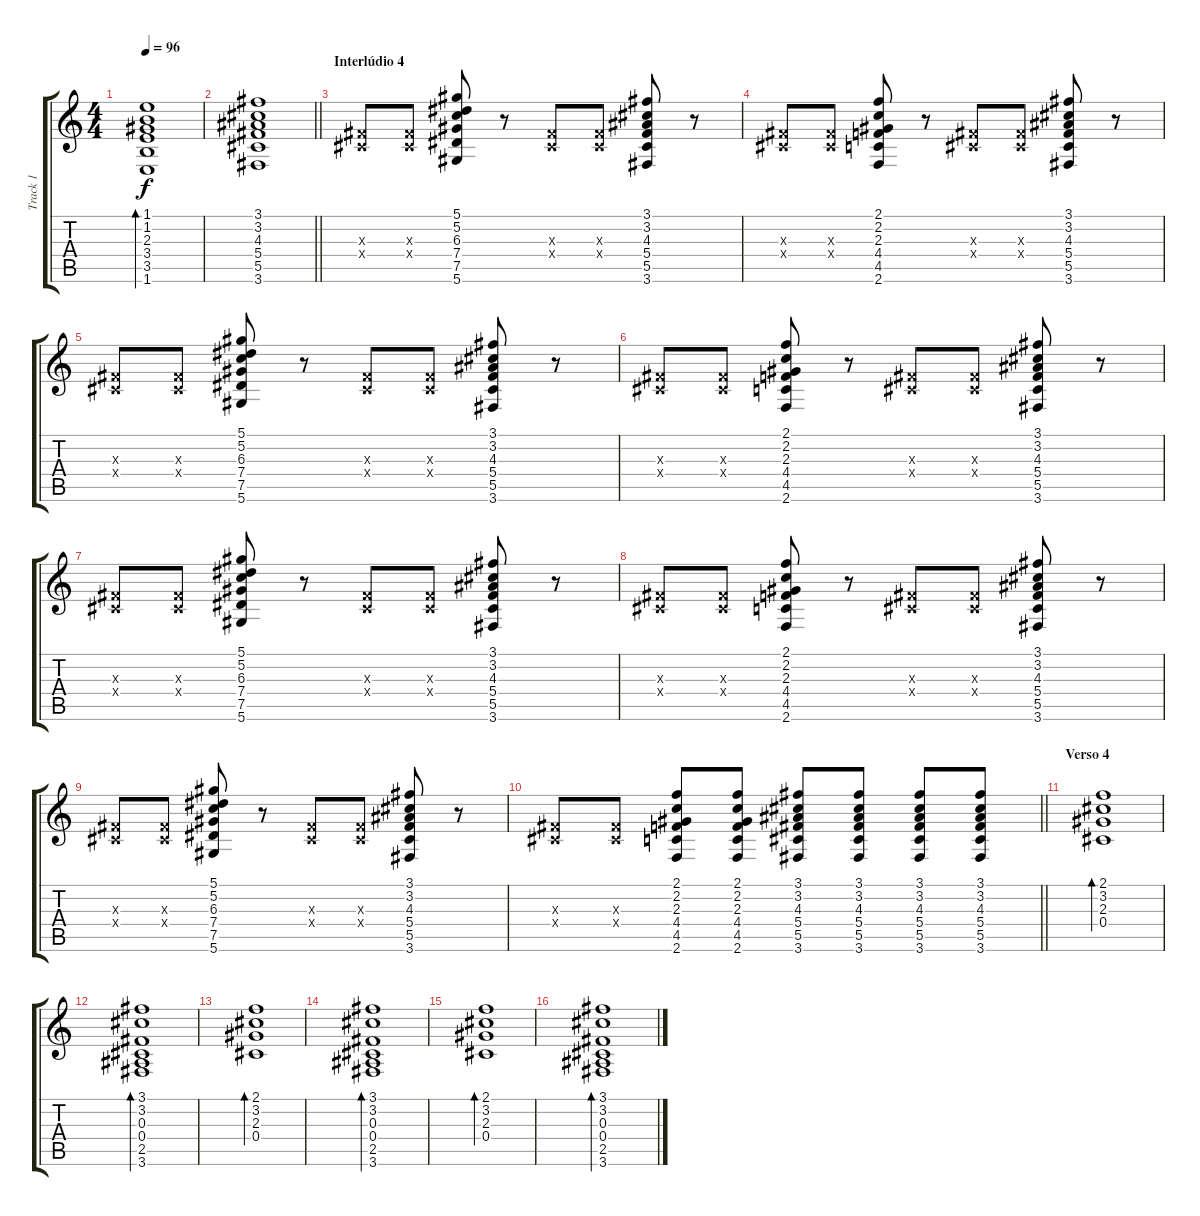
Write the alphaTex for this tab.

\track ("Track 1" "Track 1") {instrument overdrivenguitar}
\staff {score tabs}
\tuning (Eb4 Bb3 Gb3 Db3 Ab2 Eb2) {hide}
\ts (4 4)
\tempo 96
\clef g2
\ks c
(1.1 1.2 2.3 3.4 3.5 1.6).1{bd 480 dy f} |
\barLineRight lightlight
(3.1 3.2 4.3 5.4 5.5 3.6).1 |
\section ("" "Interlúdio 4")
(0.3{x} 0.4{x}).8 (0.3{x} 0.4{x}).8 (5.1 5.2 6.3 7.4 7.5 5.6).8 r.8 (0.3{x} 0.4{x}).8 (0.3{x} 0.4{x}).8 (3.1 3.2 4.3 5.4 5.5 3.6).8 r.8 |
(0.3{x} 0.4{x}).8 (0.3{x} 0.4{x}).8 (2.1 2.2 2.3 4.4 4.5 2.6).8 r.8 (0.3{x} 0.4{x}).8 (0.3{x} 0.4{x}).8 (3.1 3.2 4.3 5.4 5.5 3.6).8 r.8 |
(0.3{x} 0.4{x}).8 (0.3{x} 0.4{x}).8 (5.1 5.2 6.3 7.4 7.5 5.6).8 r.8 (0.3{x} 0.4{x}).8 (0.3{x} 0.4{x}).8 (3.1 3.2 4.3 5.4 5.5 3.6).8 r.8 |
(0.3{x} 0.4{x}).8 (0.3{x} 0.4{x}).8 (2.1 2.2 2.3 4.4 4.5 2.6).8 r.8 (0.3{x} 0.4{x}).8 (0.3{x} 0.4{x}).8 (3.1 3.2 4.3 5.4 5.5 3.6).8 r.8 |
(0.3{x} 0.4{x}).8 (0.3{x} 0.4{x}).8 (5.1 5.2 6.3 7.4 7.5 5.6).8 r.8 (0.3{x} 0.4{x}).8 (0.3{x} 0.4{x}).8 (3.1 3.2 4.3 5.4 5.5 3.6).8 r.8 |
(0.3{x} 0.4{x}).8 (0.3{x} 0.4{x}).8 (2.1 2.2 2.3 4.4 4.5 2.6).8 r.8 (0.3{x} 0.4{x}).8 (0.3{x} 0.4{x}).8 (3.1 3.2 4.3 5.4 5.5 3.6).8 r.8 |
(0.3{x} 0.4{x}).8 (0.3{x} 0.4{x}).8 (5.1 5.2 6.3 7.4 7.5 5.6).8 r.8 (0.3{x} 0.4{x}).8 (0.3{x} 0.4{x}).8 (3.1 3.2 4.3 5.4 5.5 3.6).8 r.8 |
\barLineRight lightlight
(0.3{x} 0.4{x}).8 (0.3{x} 0.4{x}).8 (2.1 2.2 2.3 4.4 4.5 2.6).8 (2.1 2.2 2.3 4.4 4.5 2.6).8 (3.1 3.2 4.3 5.4 5.5 3.6).8 (3.1 3.2 4.3 5.4 5.5 3.6).8 (3.1 3.2 4.3 5.4 5.5 3.6).8 (3.1 3.2 4.3 5.4 5.5 3.6).8 |
\section ("" "Verso 4")
(2.1 3.2 2.3 0.4).1{bd 480} |
(3.1 3.2 0.3 0.4 2.5 3.6).1{bd 480} |
(2.1 3.2 2.3 0.4).1{bd 480} |
(3.1 3.2 0.3 0.4 2.5 3.6).1{bd 480} |
(2.1 3.2 2.3 0.4).1{bd 480} |
(3.1 3.2 0.3 0.4 2.5 3.6).1{bd 480}
